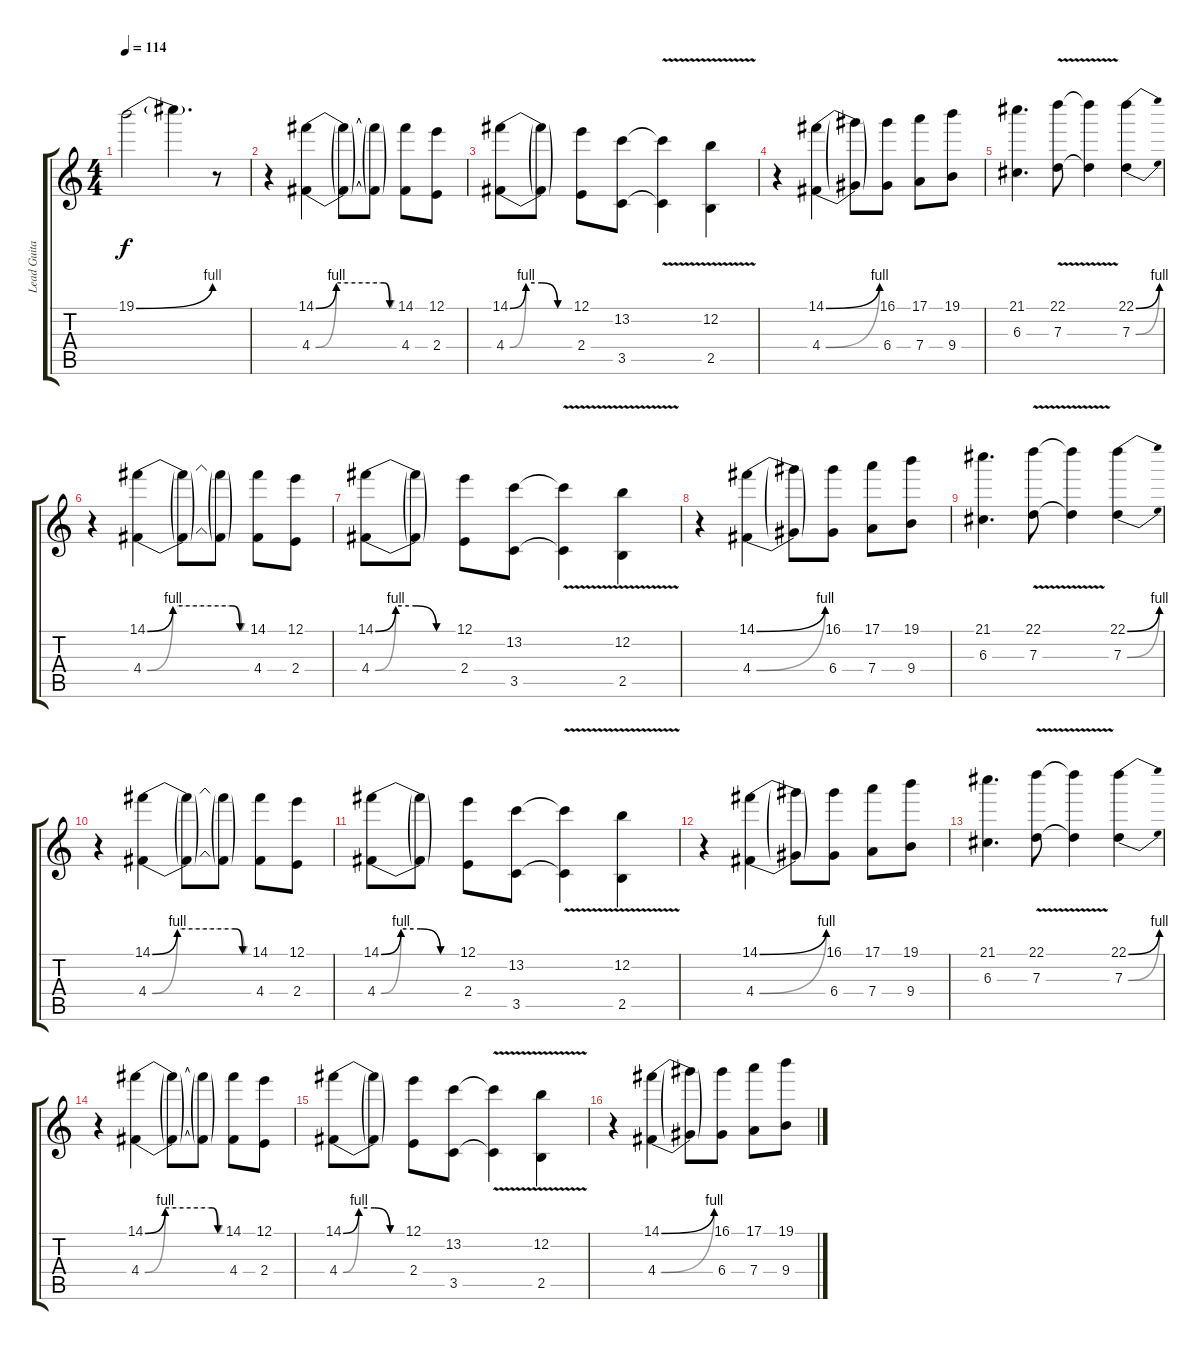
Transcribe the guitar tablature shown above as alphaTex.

\track ("Lead Guitar" "Lead Guita") {instrument distortionguitar}
\staff {score tabs}
\tuning (E4 B3 G3 D3 A2 E2) {hide}
\ts (4 4)
\tempo 114
\clef g2
\ks c
19.1{be (bend 0 0 60 4)}.2{dy f} 19.1{t}.4{d} r.8 |
r.4 (14.1{be (custom 0 0 15 4 50 4 54 0 60 0)} 4.4{be (custom 0 0 15 4 49 4 55 0 60 0)}).4 (14.1{t} 4.4{t}).8 (14.1{t} 4.4{t}).8 (14.1 4.4).8 (12.1 2.4).8 |
(14.1{be (custom 0 0 15 4 30 4 45 0 60 0)} 4.4{be (custom 0 0 15 4 30 4 45 0 60 0)}).8 (14.1{t} 4.4{t}).8 (12.1 2.4).8 (13.2 3.5).8 (13.2{v t} 3.5{v t}).4 (12.2{v} 2.5{v}).4 |
r.4 (14.1{be (bend 0 0 60 4)} 4.4{be (bend 0 0 60 4)}).4 (14.1{t} 4.4{t}).8 (16.1 6.4).8 (17.1 7.4).8 (19.1 9.4).8 |
(21.1 6.3).4{d} (22.1{v} 7.3{v}).8 (22.1{t} 7.3{t}).4 (22.1{be (bend 0 0 60 4)} 7.3{be (bend 0 0 60 4)}).4 |
r.4 (14.1{be (custom 0 0 15 4 50 4 54 0 60 0)} 4.4{be (custom 0 0 15 4 49 4 55 0 60 0)}).4 (14.1{t} 4.4{t}).8 (14.1{t} 4.4{t}).8 (14.1 4.4).8 (12.1 2.4).8 |
(14.1{be (custom 0 0 15 4 30 4 45 0 60 0)} 4.4{be (custom 0 0 15 4 30 4 45 0 60 0)}).8 (14.1{t} 4.4{t}).8 (12.1 2.4).8 (13.2 3.5).8 (13.2{v t} 3.5{v t}).4 (12.2{v} 2.5{v}).4 |
r.4 (14.1{be (bend 0 0 60 4)} 4.4{be (bend 0 0 60 4)}).4 (14.1{t} 4.4{t}).8 (16.1 6.4).8 (17.1 7.4).8 (19.1 9.4).8 |
(21.1 6.3).4{d} (22.1{v} 7.3{v}).8 (22.1{t} 7.3{t}).4 (22.1{be (bend 0 0 60 4)} 7.3{be (bend 0 0 60 4)}).4 |
r.4 (14.1{be (custom 0 0 15 4 50 4 54 0 60 0)} 4.4{be (custom 0 0 15 4 49 4 55 0 60 0)}).4 (14.1{t} 4.4{t}).8 (14.1{t} 4.4{t}).8 (14.1 4.4).8 (12.1 2.4).8 |
(14.1{be (custom 0 0 15 4 30 4 45 0 60 0)} 4.4{be (custom 0 0 15 4 30 4 45 0 60 0)}).8 (14.1{t} 4.4{t}).8 (12.1 2.4).8 (13.2 3.5).8 (13.2{v t} 3.5{v t}).4 (12.2{v} 2.5{v}).4 |
r.4 (14.1{be (bend 0 0 60 4)} 4.4{be (bend 0 0 60 4)}).4 (14.1{t} 4.4{t}).8 (16.1 6.4).8 (17.1 7.4).8 (19.1 9.4).8 |
(21.1 6.3).4{d} (22.1{v} 7.3{v}).8 (22.1{t} 7.3{t}).4{volume 14} (22.1{be (bend 0 0 60 4)} 7.3{be (bend 0 0 60 4)}).4 |
r.4{volume 13} (14.1{be (custom 0 0 15 4 50 4 54 0 60 0)} 4.4{be (custom 0 0 15 4 49 4 55 0 60 0)}).4 (14.1{t} 4.4{t}).8 (14.1{t} 4.4{t}).8 (14.1 4.4).8 (12.1 2.4).8 |
(14.1{be (custom 0 0 15 4 30 4 45 0 60 0)} 4.4{be (custom 0 0 15 4 30 4 45 0 60 0)}).8 (14.1{t} 4.4{t}).8 (12.1 2.4).8 (13.2 3.5).8 (13.2{v t} 3.5{v t}).4 (12.2{v} 2.5{v}).4 |
r.4{volume 11} (14.1{be (bend 0 0 60 4)} 4.4{be (bend 0 0 60 4)}).4 (14.1{t} 4.4{t}).8 (16.1 6.4).8 (17.1 7.4).8 (19.1 9.4).8
